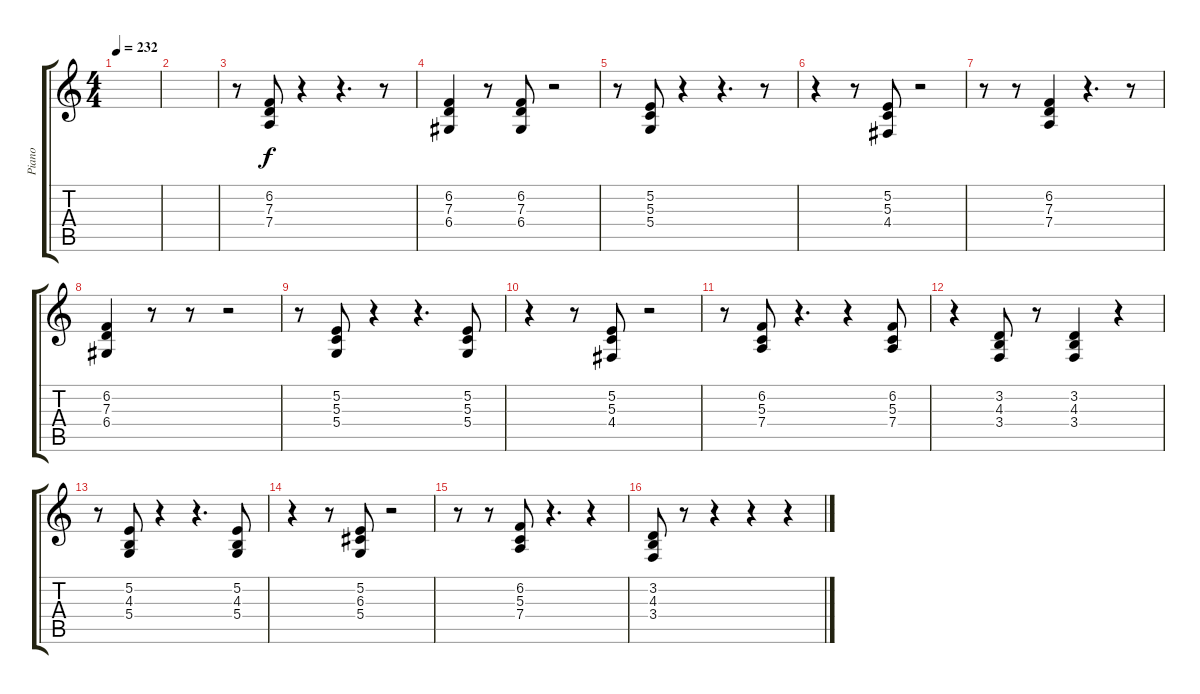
\track ("Piano" "Piano") {instrument acousticgrandpiano}
\staff {score tabs}
\tuning (E4 B3 G3 D3 A2 E2) {hide}
\ts (4 4)
\tempo 232
\clef g2
\ks c
|
|
r.8 (6.2 7.3 7.4).8 r.4 r.4{d} r.8 |
(6.2 7.3 6.4).4 r.8 (6.2 7.3 6.4).8 r.2 |
r.8 (5.2 5.3 5.4).8 r.4 r.4{d} r.8 |
r.4 r.8 (5.2 5.3 4.4).8 r.2 |
r.8 r.8 (6.2 7.3 7.4).4 r.4{d} r.8 |
(6.2 7.3 6.4).4 r.8 r.8 r.2 |
r.8 (5.2 5.3 5.4).8 r.4 r.4{d} (5.2 5.3 5.4).8 |
r.4 r.8 (5.2 5.3 4.4).8 r.2 |
r.8 (6.2 5.3 7.4).8 r.4{d} r.4 (6.2 5.3 7.4).8 |
r.4 (3.2 4.3 3.4).8 r.8 (3.2 4.3 3.4).4 r.4 |
r.8 (5.2 4.3 5.4).8 r.4 r.4{d} (5.2 4.3 5.4).8 |
r.4 r.8 (5.2 6.3 5.4).8 r.2 |
r.8 r.8 (6.2 5.3 7.4).8 r.4{d} r.4 |
(3.2 4.3 3.4).8 r.8 r.4 r.4 r.4
